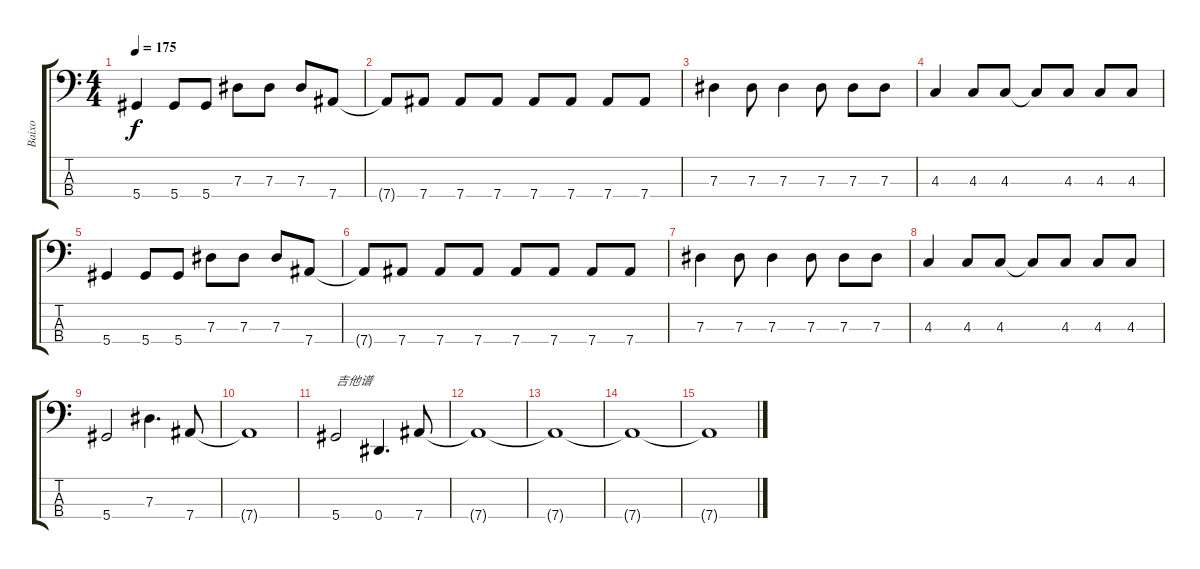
\track ("Baixo" "Baixo") {instrument electricbasspick}
\staff {score tabs}
\tuning (Gb2 Db2 Ab1 Eb1) {hide}
\ts (4 4)
\tempo 175
\clef f4
\ks c
5.4.4{dy f} 5.4.8 5.4.8 7.3.8 7.3.8 7.3.8 7.4.8 |
7.4{t}.8 7.4.8 7.4.8 7.4.8 7.4.8 7.4.8 7.4.8 7.4.8 |
7.3.4 7.3.8 7.3.4 7.3.8 7.3.8 7.3.8 |
4.3.4 4.3.8 4.3.8 4.3{t}.8 4.3.8 4.3.8 4.3.8 |
5.4.4 5.4.8 5.4.8 7.3.8 7.3.8 7.3.8 7.4.8 |
7.4{t}.8 7.4.8 7.4.8 7.4.8 7.4.8 7.4.8 7.4.8 7.4.8 |
7.3.4 7.3.8 7.3.4 7.3.8 7.3.8 7.3.8 |
4.3.4 4.3.8 4.3.8 4.3{t}.8 4.3.8 4.3.8 4.3.8 |
5.4.2 7.3.4{d} 7.4.8 |
7.4{t}.1 |
5.4.2{txt "吉他谱"} 0.4.4{d} 7.4.8 |
7.4{t}.1 |
7.4{t}.1 |
7.4{t}.1 |
7.4{t}.1
